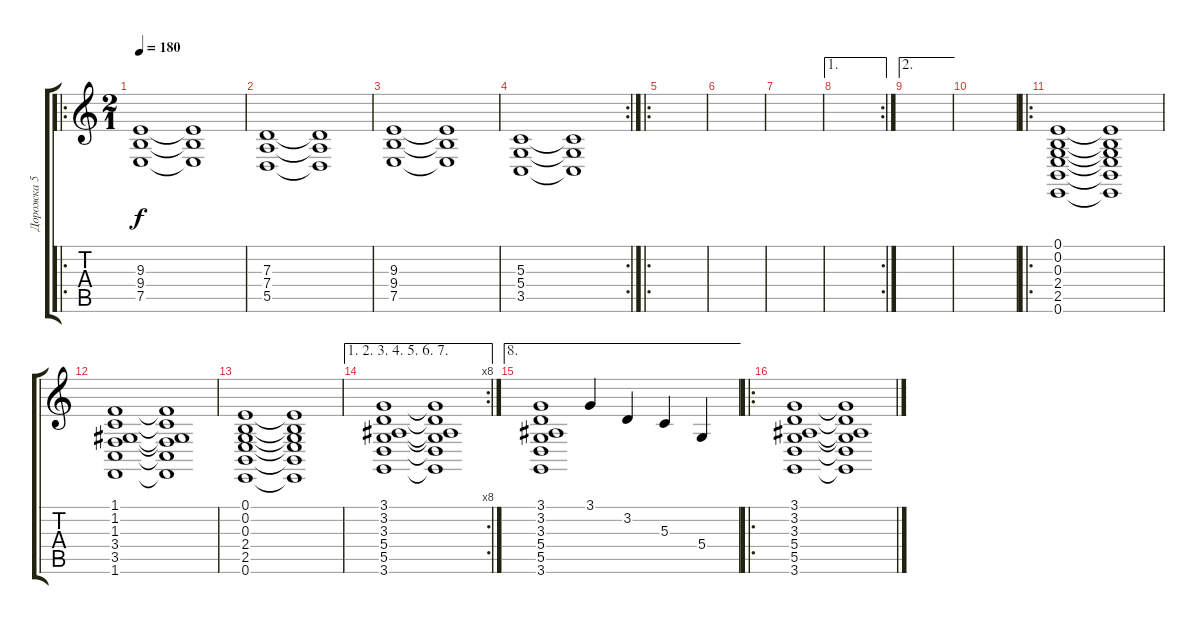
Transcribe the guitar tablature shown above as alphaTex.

\track ("Дорожка 5" "Дорожка 5") {instrument churchorgan}
\staff {score tabs}
\tuning (E4 B3 G3 D3 A2 E2) {hide}
\ro
\ts (2 1)
\tempo 180
\clef g2
\ks c
(9.3 9.4 7.5).1{dy f} (9.3{t} 9.4{t} 7.5{t}).1 |
(7.3 7.4 5.5).1 (7.3{t} 7.4{t} 5.5{t}).1 |
(9.3 9.4 7.5).1 (9.3{t} 9.4{t} 7.5{t}).1 |
\rc 2
(5.3 5.4 3.5).1 (5.3{t} 5.4{t} 3.5{t}).1 |
\ro
|
|
|
\ae 1
\rc 2
|
\ae 2
|
|
\ro
(0.1 0.2 0.3 2.4 2.5 0.6).1 (0.1{t} 0.2{t} 0.3{t} 2.4{t} 2.5{t} 0.6{t}).1 |
(1.1 1.2 1.3 3.4 3.5 1.6).1 (1.1{t} 1.2{t} 1.3{t} 3.4{t} 3.5{t} 1.6{t}).1 |
(0.1 0.2 0.3 2.4 2.5 0.6).1 (0.1{t} 0.2{t} 0.3{t} 2.4{t} 2.5{t} 0.6{t}).1 |
\ae (1 2 3 4 5 6 7)
\rc 8
(3.1 3.2 3.3 5.4 5.5 3.6).1 (3.1{t} 3.2{t} 3.3{t} 5.4{t} 5.5{t} 3.6{t}).1 |
\ae 8
(3.1 3.2 3.3 5.4 5.5 3.6).1 3.1.4 3.2.4 5.3.4 5.4.4 |
\ro
(3.1 3.2 3.3 5.4 5.5 3.6).1 (3.1{t} 3.2{t} 3.3{t} 5.4{t} 5.5{t} 3.6{t}).1
